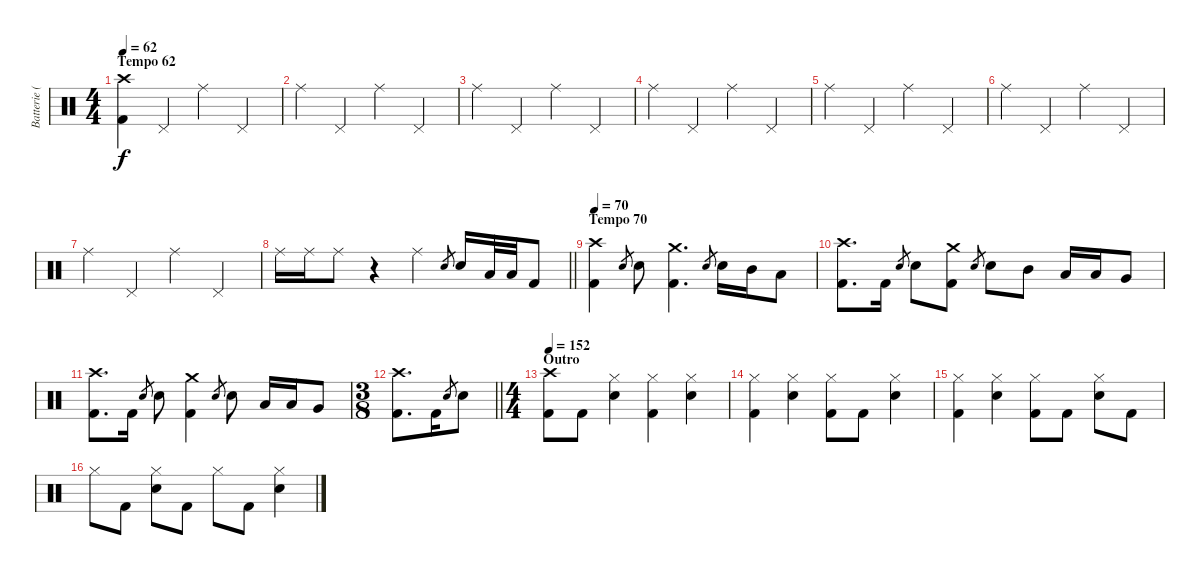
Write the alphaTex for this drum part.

\track ("Batterie (Matt)" "Batterie (") {instrument percussion}
\staff {score}
\articulation defaults
\ts (4 4)
\section ("" "Tempo 62")
\tempo 62
\clef neutral
\ks c
("Crash high (hit)" "Kick (hit) 2").4{dy f} "Pedal Hi-Hat (hit)".4 "Ride (middle)".4 "Pedal Hi-Hat (hit)".4 |
"Ride (middle)".4 "Pedal Hi-Hat (hit)".4 "Ride (middle)".4 "Pedal Hi-Hat (hit)".4 |
"Ride (middle)".4 "Pedal Hi-Hat (hit)".4 "Ride (middle)".4 "Pedal Hi-Hat (hit)".4 |
"Ride (middle)".4 "Pedal Hi-Hat (hit)".4 "Ride (middle)".4 "Pedal Hi-Hat (hit)".4 |
"Ride (middle)".4 "Pedal Hi-Hat (hit)".4 "Ride (middle)".4 "Pedal Hi-Hat (hit)".4 |
"Ride (middle)".4 "Pedal Hi-Hat (hit)".4 "Ride (middle)".4 "Pedal Hi-Hat (hit)".4 |
"Ride (middle)".4 "Pedal Hi-Hat (hit)".4 "Ride (middle)".4 "Pedal Hi-Hat (hit)".4 |
\barLineRight lightlight "Ride (middle)".16 "Ride (middle)".16 "Ride (middle)".8
r.4 "Ride (middle)".4 "Snare (hit) 2".8{gr} "Snare (hit) 2".16 "Low Tom (hit)".32 "Low Tom (hit)".32 "Kick (hit) 2".8 |
\section ("" "Tempo 70")
\tempo 70
("Crash high (hit)" "Kick (hit) 2").4 "Snare (hit) 2".8{gr} "Snare (hit) 2".8 ("Crash medium (hit)" "Kick (hit) 2").4{d} "Snare (hit) 2".8{gr} "Snare (hit) 2".16 "Mid Tom (hit)".16 "Low Tom (hit)".8 |
("Crash high (hit)" "Kick (hit) 2").8{d} "Kick (hit) 2".16 "Snare (hit) 2".8{gr} "Snare (hit) 2".8 ("Crash medium (hit)" "Kick (hit) 2").8 "Snare (hit) 2".8{gr} "Snare (hit) 2".8 "Mid Tom (hit)".8 "Low Tom (hit)".16 "Low Tom (hit)".16 "Very Low Tom (hit)".8 |
("Crash high (hit)" "Kick (hit) 2").8{d} "Kick (hit) 2".16 "Snare (hit) 2".8{gr} "Snare (hit) 2".8 ("Crash medium (hit)" "Kick (hit) 2").4 "Snare (hit) 2".8{gr} "Snare (hit) 2".8 "Low Tom (hit)".16 "Low Tom (hit)".16 "Very Low Tom (hit)".8 |
\ts (3 8)
\barLineRight lightlight
("Crash high (hit)" "Kick (hit) 2").8{d} "Kick (hit) 2".16 "Snare (hit) 2".8{gr} "Snare (hit) 2".8 |
\ts (4 4)
\section ("" "Outro")
\tempo 152
("Crash high (hit)" "Kick (hit) 2").8 "Kick (hit) 2".8 ("Hi-Hat (closed)" "Snare (hit) 2").4 ("Hi-Hat (closed)" "Kick (hit) 2").4 ("Hi-Hat (closed)" "Snare (hit) 2").4 |
("Hi-Hat (closed)" "Kick (hit) 2").4 ("Hi-Hat (closed)" "Snare (hit) 2").4 ("Hi-Hat (closed)" "Kick (hit) 2").8 "Kick (hit) 2".8 ("Hi-Hat (closed)" "Snare (hit) 2").4 |
("Hi-Hat (closed)" "Kick (hit) 2").4 ("Hi-Hat (closed)" "Snare (hit) 2").4 ("Hi-Hat (closed)" "Kick (hit) 2").8 "Kick (hit) 2".8 ("Hi-Hat (closed)" "Snare (hit) 2").8 "Kick (hit) 2".8 |
"Hi-Hat (closed)".8 "Kick (hit) 2".8 ("Hi-Hat (closed)" "Snare (hit) 2").8 "Kick (hit) 2".8 "Hi-Hat (closed)".8 "Kick (hit) 2".8 ("Hi-Hat (closed)" "Snare (hit) 2").4
